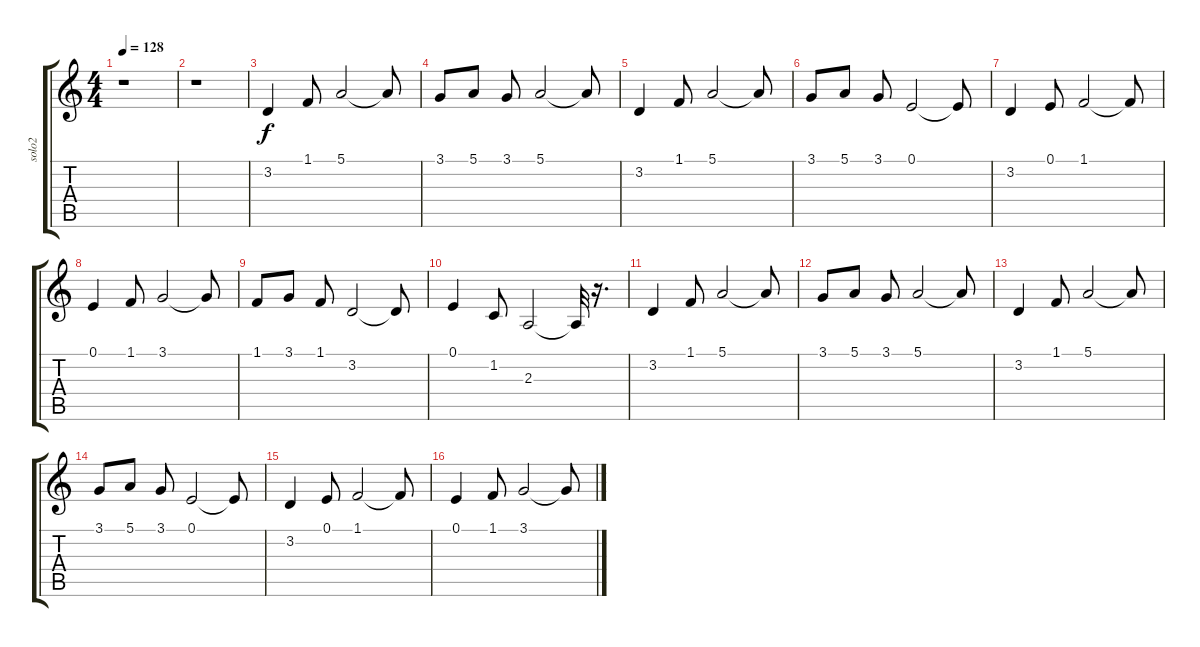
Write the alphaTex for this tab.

\track ("solo2" "solo2") {instrument fx5brightness}
\staff {score tabs}
\tuning (E4 B3 G3 D3 A2 E2) {hide}
\ts (4 4)
\tempo 128
\clef g2
\ks c
r.1{dy f instrument fx5brightness} |
r.1 |
3.2.4 1.1.8 5.1.2 5.1{t}.8 |
3.1.8 5.1.8 3.1.8 5.1.2 5.1{t}.8 |
3.2.4 1.1.8 5.1.2 5.1{t}.8 |
3.1.8 5.1.8 3.1.8 0.1.2 0.1{t}.8 |
3.2.4 0.1.8 1.1.2 1.1{t}.8 |
0.1.4 1.1.8 3.1.2 3.1{t}.8 |
1.1.8 3.1.8 1.1.8 3.2.2 3.2{t}.8 |
0.1.4 1.2.8 2.3.2 2.3{t}.32 r.16{d} |
3.2.4 1.1.8 5.1.2 5.1{t}.8 |
3.1.8 5.1.8 3.1.8 5.1.2 5.1{t}.8 |
3.2.4 1.1.8 5.1.2 5.1{t}.8 |
3.1.8 5.1.8 3.1.8 0.1.2 0.1{t}.8 |
3.2.4 0.1.8 1.1.2 1.1{t}.8 |
0.1.4 1.1.8 3.1.2 3.1{t}.8
